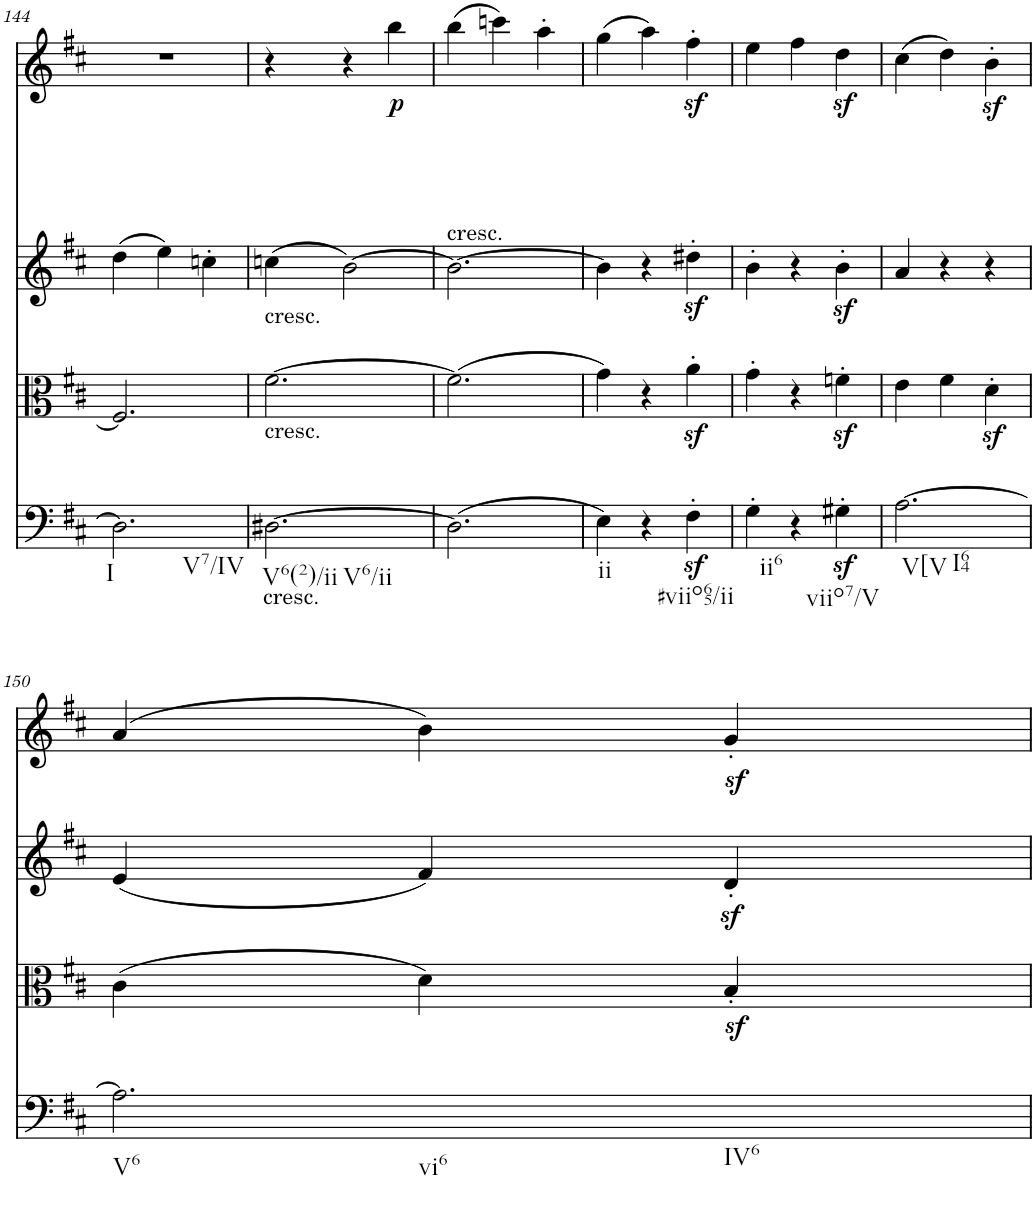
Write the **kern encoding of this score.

**kern	**kern	**kern	**kern	**dynam
*part4	*part3	*part2	*part1	*part1
*staff4	*staff3	*staff2	*staff1	*staff1
*I"Violoncello	*I"Viola	*I"Violin II	*I"Violin I	*
*I'Vc	*I'Vla	*I'Vln	*I'Vln	*
!!LO:PB:g=z
*clefF4	*clefC3	*clefG2	*clefG2	*
*k[f#c#]	*k[f#c#]	*k[f#c#]	*k[f#c#]	*
*M3/4	*M3/4	*M3/4	*M3/4	*
=144	=144	=144	=144	=144
!LO:TX:b:t=I	!	!	!	!
!LO:TX:b:t=V7/IV	!	!	!	!
2.D\]	2.F#/]	(4dd\	2.r	.
.	.	4ee\)	.	.
.	.	4ccn'\	.	.
=145	=145	=145	=145	=145
!	!	!LO:TX:b:t=cresc.	!	!
!	!LO:TX:b:t=cresc.	!	!	!
!LO:TX:b:t=cresc.	!	!	!	!
!LO:TX:b:t=V6(2)/ii	!	!	!	!
!LO:TX:b:t=V6/ii	!	!	!	!
[2.D#X\	[2.f#\	(4ccn\	4r	.
.	.	[2b\)	4r	.
!	!	!	!	!LO:DY:b
.	.	.	4bb\	p
=146	=146	=146	=146	=146
!	!	!	!LO:TX:b:t=cresc.	!
(2.D#\]	(2.f#\]	2.b\_	(4bb\	.
.	.	.	4cccn\)	.
.	.	.	4aa'\	.
=147	=147	=147	=147	=147
!LO:TX:b:t=ii	!	!	!	!
4E\)	4g\)	4b\]	(4gg\	.
4r	4r	4r	4aa\)	.
!LO:TX:b:t=#viio65/ii	!	!	!	!
4F#z<'\	4az<'\	4dd#Xz<'\	4ff#z<'\	.
=148	=148	=148	=148	=148
!LO:TX:b:t=ii6	!	!	!	!
4G'\	4g'\	4b'\	4ee\	.
4r	4r	4r	4ff#\	.
!LO:TX:b:t=viio7/V	!	!	!	!
4G#Xz<'\	4fnz<'\	4bz<'\	4ddz<\	.
=149	=149	=149	=149	=149
!LO:TX:b:t=V[V	!	!	!	!
!LO:TX:b:t=I64	!	!	!	!
[2.A\	4e\	4a/	(4cc#\	.
.	4f#\	4r	4dd\)	.
.	4dz<'\	4r	4bz<'\	.
!!LO:LB:g=z
=150	=150	=150	=150	=150
!LO:TX:b:t=V6	!	!	!	!
!LO:TX:b:t=vi6	!	!	!	!
!LO:TX:b:t=IV6	!	!	!	!
2.A\]	(4c#\	(4e/	(4a/	.
.	4d\)	4f#/)	4b\)	.
.	4Bz<'/	4dz<'/	4gz<'/	.
=	=	=	=	=
*-	*-	*-	*-	*-
